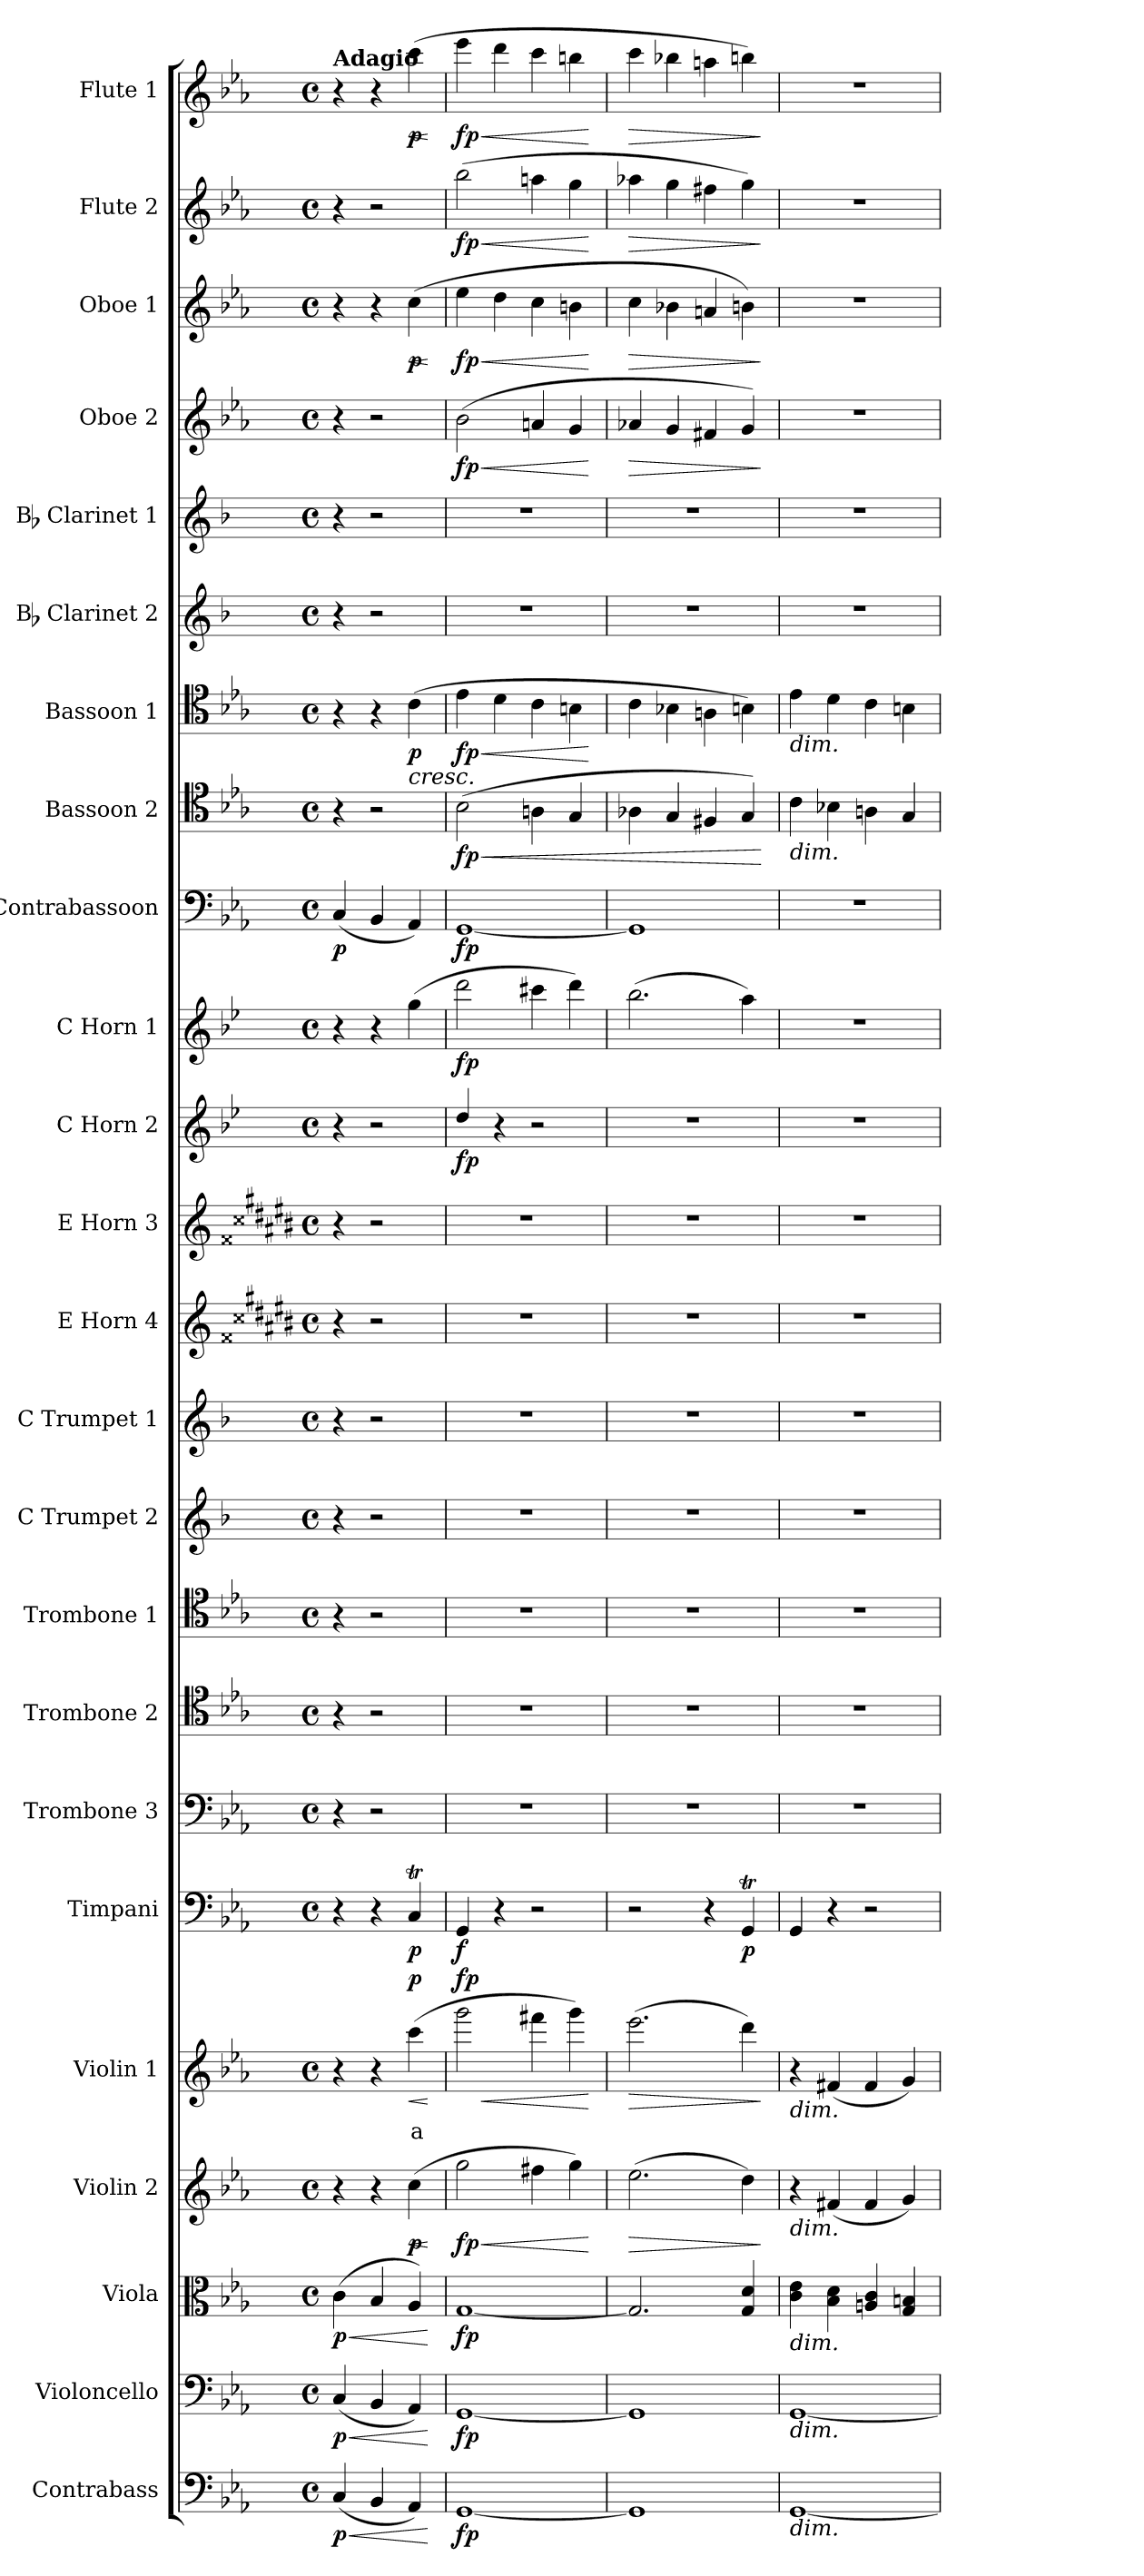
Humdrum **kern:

**kern	**dynam	**kern	**dynam	**kern	**dynam	**kern	**dynam	**kern	**text	**dynam	**kern	**dynam	**kern	**kern	**kern	**kern	**kern	**kern	**kern	**kern	**dynam	**kern	**dynam	**kern	**dynam	**kern	**dynam	**kern	**dynam	**kern	**kern	**kern	**dynam	**kern	**dynam	**kern	**dynam	**kern	**dynam
*part24	*part24	*part23	*part23	*part22	*part22	*part21	*part21	*part20	*part20	*part20	*part19	*part19	*part18	*part17	*part16	*part15	*part14	*part13	*part12	*part11	*part11	*part10	*part10	*part9	*part9	*part8	*part8	*part7	*part7	*part6	*part5	*part4	*part4	*part3	*part3	*part2	*part2	*part1	*part1
*staff24	*staff24	*staff23	*staff23	*staff22	*staff22	*staff21	*staff21	*staff20	*staff20	*staff20	*staff19	*staff19	*staff18	*staff17	*staff16	*staff15	*staff14	*staff13	*staff12	*staff11	*staff11	*staff10	*staff10	*staff9	*staff9	*staff8	*staff8	*staff7	*staff7	*staff6	*staff5	*staff4	*staff4	*staff3	*staff3	*staff2	*staff2	*staff1	*staff1
*I"Contrabass	*	*I"Violoncello	*	*I"Viola	*	*I"Violin 2	*	*I"Violin 1	*	*	*I"Timpani	*	*I"Trombone 3	*I"Trombone 2	*I"Trombone 1	*I"C Trumpet 2	*I"C Trumpet 1	*I"E Horn 4	*I"E Horn 3	*I"C Horn 2	*	*I"C Horn 1	*	*I"Contrabassoon	*	*I"Bassoon 2	*	*I"Bassoon 1	*	*I"Bb Clarinet 2	*I"Bb Clarinet 1	*I"Oboe 2	*	*I"Oboe 1	*	*I"Flute 2	*	*I"Flute 1	*
*I'Cb	*	*I'Vc	*	*I'Vla	*	*I'Vln 2	*	*I'Vln 1	*	*	*I'Timp	*	*I'Trb 3	*I'Trb 2	*I'Trb 1	*I'Tpt 2	*I'Tpt 1	*I'Hn 4	*I'Hn 3	*I'Hn 2	*	*I'Hn 1	*	*I'C Bsn	*	*I'Bsn 2	*	*I'Bsn 1	*	*I'Cl 2	*I'Cl 1	*I'Ob 2	*	*I'Ob 1	*	*I'Fl 2	*	*I'Fl 1	*
*clefF4	*	*clefF4	*	*clefC3	*	*clefG2	*	*clefG2	*	*	*clefF4	*	*clefF4	*clefC4	*clefC4	*clefG2	*clefG2	*clefG2	*clefG2	*clefG2	*	*clefG2	*	*clefF4	*	*clefC4	*	*clefC4	*	*clefG2	*clefG2	*clefG2	*	*clefG2	*	*clefG2	*	*clefG2	*
*ITrd7c12	*	*	*	*	*	*	*	*	*	*	*	*	*	*	*	*ITrd1c2	*ITrd1c2	*ITrd5c8	*ITrd5c8	*ITrd4c7	*	*ITrd4c7	*	*ITrd7c12	*	*	*	*	*	*ITrd1c2	*ITrd1c2	*	*	*	*	*	*	*	*
*k[b-e-a-]	*	*k[b-e-a-]	*	*k[b-e-a-]	*	*k[b-e-a-]	*	*k[b-e-a-]	*	*	*k[b-e-a-]	*	*k[b-e-a-]	*k[b-e-a-]	*k[b-e-a-]	*k[b-e-a-]	*k[b-e-a-]	*k[f##c##g#d#a#e#b#]	*k[f##c##g#d#a#e#b#]	*k[b-e-a-]	*	*k[b-e-a-]	*	*k[b-e-a-]	*	*k[b-e-a-]	*	*k[b-e-a-]	*	*k[b-e-a-]	*k[b-e-a-]	*k[b-e-a-]	*	*k[b-e-a-]	*	*k[b-e-a-]	*	*k[b-e-a-]	*
*M4/4	*	*M4/4	*	*M4/4	*	*M4/4	*	*M4/4	*	*	*M4/4	*	*M4/4	*M4/4	*M4/4	*M4/4	*M4/4	*M4/4	*M4/4	*M4/4	*	*M4/4	*	*M4/4	*	*M4/4	*	*M4/4	*	*M4/4	*M4/4	*M4/4	*	*M4/4	*	*M4/4	*	*M4/4	*
*met(c)	*	*met(c)	*	*met(c)	*	*met(c)	*	*met(c)	*	*	*met(c)	*	*met(c)	*met(c)	*met(c)	*met(c)	*met(c)	*met(c)	*met(c)	*met(c)	*	*met(c)	*	*met(c)	*	*met(c)	*	*met(c)	*	*met(c)	*met(c)	*met(c)	*	*met(c)	*	*met(c)	*	*met(c)	*
=1	=1	=1	=1	=1	=1	=1	=1	=1	=1	=1	=1	=1	=1	=1	=1	=1	=1	=1	=1	=1	=1	=1	=1	=1	=1	=1	=1	=1	=1	=1	=1	=1	=1	=1	=1	=1	=1	=1	=1
!	!	!	!	!	!	!	!	!	!	!	!	!	!	!	!	!	!	!	!	!	!	!	!	!	!	!	!	!	!	!	!	!	!	!	!	!	!	!LO:TX:a:B:t=Adagio	!
!	!LO:HP:b	!	!LO:HP:b	!	!LO:HP:b	!	!	!	!	!	!	!	!	!	!	!	!	!	!	!	!	!	!	!	!	!	!	!	!	!	!	!	!	!	!	!	!	!	!
!	!LO:DY:n=1:b	!	!LO:DY:n=1:b	!	!LO:DY:n=1:b	!	!	!	!	!	!	!	!	!	!	!	!	!	!	!	!	!	!	!	!LO:DY:b	!	!	!	!	!	!	!	!	!	!	!	!	!	!
(4CC/	< p	(4C/	< p	(4c\	< p	4r	.	4r	.	.	4r	.	4r	4r	4r	4r	4r	4r	4r	4r	.	4r	.	(4CC/	p	4r	.	4r	.	4r	4r	4r	.	4r	.	4r	.	4r	.
4BBB-/	.	4BB-/	.	4B-/	.	4r	.	4r	.	.	4r	.	2r	2r	2r	2r	2r	2r	2r	2r	.	4r	.	4BBB-/	.	2r	.	4r	.	2r	2r	2r	.	4r	.	2r	.	4r	.
!	!	!	!	!	!	!	!LO:HP:b	!	!LO:LY:b:color=#FF0000	!LO:HP:b	!	!	!	!	!	!	!	!	!	!	!	!	!	!	!	!	!	!	!LO:HP:b	!	!	!	!	!	!LO:HP:b	!	!	!	!LO:HP:b
!	!	!	!	!	!	!	!LO:DY:n=1:b	!	!	!LO:DY:n=1:b	!	!LO:DY:b	!	!	!	!	!	!	!	!	!	!	!	!	!	!	!	!	!LO:DY:n=1:b	!	!	!	!	!	!LO:DY:n=1:b	!	!	!	!LO:DY:n=1:b
4AAA-/)	.	4AA-/)	.	4A-/)	.	(4cc\	< p	(4ccc\	a	< p	4CT/	p	.	.	.	.	.	.	.	.	.	(4cc\	.	4AAA-/)	.	.	.	(4c\	< p	.	.	.	.	(4cc\	< p	.	.	(4ccc\	< p
.	[	.	[	.	[	.	[	.	.	[	.	.	.	.	.	.	.	.	.	.	.	.	.	.	.	.	.	.	.	.	.	.	.	.	[	.	.	.	[
=2	=2	=2	=2	=2	=2	=2	=2	=2	=2	=2	=2	=2	=2	=2	=2	=2	=2	=2	=2	=2	=2	=2	=2	=2	=2	=2	=2	=2	=2	=2	=2	=2	=2	=2	=2	=2	=2	=2	=2
!	!LO:DY:b	!	!LO:DY:b	!	!LO:DY:b	!	!LO:HP:b	!	!	!LO:HP:b	!	!	!	!	!	!	!	!	!	!	!	!	!	!	!	!	!LO:HP:b	!	!LO:HP:b	!	!	!	!LO:HP:b	!	!LO:HP:b	!	!LO:HP:b	!	!LO:HP:b
!	!	!	!	!	!	!	!LO:DY:n=1:b	!	!	!LO:DY:n=1:b	!	!LO:DY:b	!	!	!	!	!	!	!	!	!LO:DY:b	!	!LO:DY:b	!	!LO:DY:b	!	!LO:DY:n=1:b	!	!LO:DY:n=1:b	!	!	!	!LO:DY:n=1:b	!	!LO:DY:n=1:b	!	!LO:DY:n=1:b	!	!LO:DY:n=1:b
[1GGG	fp	[1GG	fp	[1G	fp	2gg\	< fp	2ggg\	.	< fp	4GG/	f	1r	1r	1r	1r	1r	1r	1r	4g/	fp	2gg\	fp	[1GGG	fp	(2B-\	< fp	4e-\	< fp	1r	1r	(2b-\	< fp	4ee-\	< fp	(2bb-\	< fp	4eee-\	< fp
.	.	.	.	.	.	.	.	.	.	.	4r	.	.	.	.	.	.	.	.	4r	.	.	.	.	.	.	.	4d\	.	.	.	.	.	4dd\	.	.	.	4ddd\	.
.	.	.	.	.	.	4ff#X\	.	4fff#X\	.	.	2r	.	.	.	.	.	.	.	.	2r	.	4ff#X\	.	.	.	4An\	.	4c\	.	.	.	4an/	.	4cc\	.	4aan\	.	4ccc\	.
.	.	.	.	.	.	4gg\)	.	4ggg\)	.	.	.	.	.	.	.	.	.	.	.	.	.	4gg\)	.	.	.	4G/	.	4Bn\	.	.	.	4g/	.	4bn\	.	4gg\	.	4bbn\	.
.	.	.	.	.	.	.	[	.	.	[	.	.	.	.	.	.	.	.	.	.	.	.	.	.	.	.	.	.	[	.	.	.	[	.	[	.	[	.	[
=3	=3	=3	=3	=3	=3	=3	=3	=3	=3	=3	=3	=3	=3	=3	=3	=3	=3	=3	=3	=3	=3	=3	=3	=3	=3	=3	=3	=3	=3	=3	=3	=3	=3	=3	=3	=3	=3	=3	=3
!	!	!	!	!	!	!	!LO:HP:b	!	!	!LO:HP:b	!	!	!	!	!	!	!	!	!	!	!	!	!	!	!	!	!	!	!	!	!	!	!LO:HP:b	!	!LO:HP:b	!	!LO:HP:b	!	!LO:HP:b
1GGG]	.	1GG]	.	2.G/]	.	(2.ee-\	>	(2.eee-\	.	>	2r	.	1r	1r	1r	1r	1r	1r	1r	1r	.	(2.ee-\	.	1GGG]	.	4A-X\	.	4c\	.	1r	1r	4a-X/	>	4cc\	>	4aa-X\	>	4ccc\	>
.	.	.	.	.	.	.	.	.	.	.	.	.	.	.	.	.	.	.	.	.	.	.	.	.	.	4G/	.	4B-X\	.	.	.	4g/	.	4b-X\	.	4gg\	.	4bb-X\	.
.	.	.	.	.	.	.	.	.	.	.	4r	.	.	.	.	.	.	.	.	.	.	.	.	.	.	4F#X/	.	4An\	.	.	.	4f#X/	.	4an/	.	4ff#X\	.	4aan\	.
!	!	!	!	!	!	!	!	!	!	!	!	!LO:DY:b	!	!	!	!	!	!	!	!	!	!	!	!	!	!	!	!	!	!	!	!	!	!	!	!	!	!	!
.	.	.	.	4G/ 4d/	.	4dd\)	.	4ddd\)	.	.	4GGt/	p	.	.	.	.	.	.	.	.	.	4dd\)	.	.	.	4G/)	.	4Bn\)	.	.	.	4g/)	.	4bn\)	.	4gg\)	.	4bbn\)	.
.	.	.	.	.	.	.	]	.	.	]	.	.	.	.	.	.	.	.	.	.	.	.	.	.	.	.	[	.	[	.	.	.	]	.	]	.	]	.	]
=4	=4	=4	=4	=4	=4	=4	=4	=4	=4	=4	=4	=4	=4	=4	=4	=4	=4	=4	=4	=4	=4	=4	=4	=4	=4	=4	=4	=4	=4	=4	=4	=4	=4	=4	=4	=4	=4	=4	=4
!	!	!	!	!	!	!	!	!	!	!	!	!	!	!	!	!	!	!	!	!	!	!	!	!	!	!	!	!LO:TX:b:i:t=dim.	!	!	!	!	!	!	!	!	!	!	!
!	!	!	!	!	!	!	!	!	!	!	!	!	!	!	!	!	!	!	!	!	!	!	!	!	!	!LO:TX:b:i:t=dim.	!	!	!	!	!	!	!	!	!	!	!	!	!
!	!	!	!	!	!	!	!	!LO:TX:b:i:t=dim.	!	!	!	!	!	!	!	!	!	!	!	!	!	!	!	!	!	!	!	!	!	!	!	!	!	!	!	!	!	!	!
!	!	!	!	!	!	!LO:TX:b:i:t=dim.	!	!	!	!	!	!	!	!	!	!	!	!	!	!	!	!	!	!	!	!	!	!	!	!	!	!	!	!	!	!	!	!	!
!	!	!	!	!LO:TX:b:i:t=dim.	!	!	!	!	!	!	!	!	!	!	!	!	!	!	!	!	!	!	!	!	!	!	!	!	!	!	!	!	!	!	!	!	!	!	!
!	!	!LO:TX:b:i:t=dim.	!	!	!	!	!	!	!	!	!	!	!	!	!	!	!	!	!	!	!	!	!	!	!	!	!	!	!	!	!	!	!	!	!	!	!	!	!
!LO:TX:b:i:t=dim.	!	!	!	!	!	!	!	!	!	!	!	!	!	!	!	!	!	!	!	!	!	!	!	!	!	!	!	!	!	!	!	!	!	!	!	!	!	!	!
[1GGG	.	[1GG	.	4c\ 4e-\	.	4r	.	4r	.	.	4GG/	.	1r	1r	1r	1r	1r	1r	1r	1r	.	1r	.	1r	.	4c\	.	4e-\	.	1r	1r	1r	.	1r	.	1r	.	1r	.
.	.	.	.	4B-\ 4d\	.	(4f#X/	.	(4f#X/	.	.	4r	.	.	.	.	.	.	.	.	.	.	.	.	.	.	4B-X\	.	4d\	.	.	.	.	.	.	.	.	.	.	.
.	.	.	.	4An/ 4c/	.	4f#/	.	4f#/	.	.	2r	.	.	.	.	.	.	.	.	.	.	.	.	.	.	4An\	.	4c\	.	.	.	.	.	.	.	.	.	.	.
.	.	.	.	4G/ 4Bn/	.	4g/)	.	4g/)	.	.	.	.	.	.	.	.	.	.	.	.	.	.	.	.	.	4G/	.	4Bn\	.	.	.	.	.	.	.	.	.	.	.
=	=	=	=	=	=	=	=	=	=	=	=	=	=	=	=	=	=	=	=	=	=	=	=	=	=	=	=	=	=	=	=	=	=	=	=	=	=	=	=
*-	*-	*-	*-	*-	*-	*-	*-	*-	*-	*-	*-	*-	*-	*-	*-	*-	*-	*-	*-	*-	*-	*-	*-	*-	*-	*-	*-	*-	*-	*-	*-	*-	*-	*-	*-	*-	*-	*-	*-
